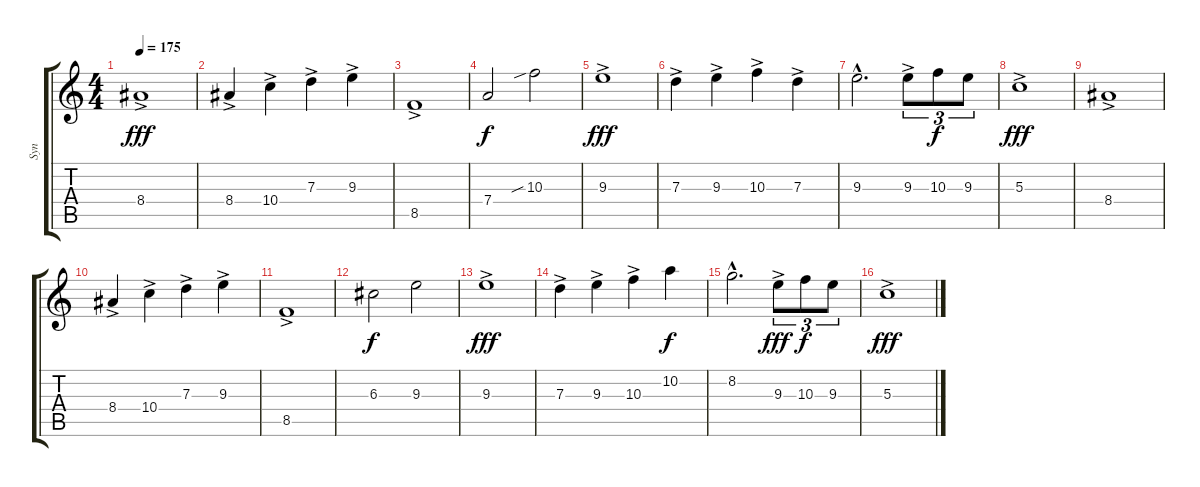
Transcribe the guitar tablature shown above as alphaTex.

\track ("Syn" "Syn") {instrument distortionguitar}
\staff {score tabs}
\tuning (E4 B3 G3 D3 A2 D2) {hide}
\ts (4 4)
\tempo 175
\clef g2
\ks c
8.4{ac}.1{dy fff} |
8.4{ac}.4 10.4{ac}.4 7.3{ac}.4 9.3{ac}.4 |
8.5{ac}.1 |
7.4.2{dy f} 10.3{sib}.2 |
9.3{ac}.1{dy fff} |
7.3{ac}.4 9.3{ac}.4 10.3{ac}.4 7.3{ac}.4 |
9.3{hac}.2{d} 9.3{ac}.8{tu (3 2)} 10.3.8{tu (3 2) dy f} 9.3.8{tu (3 2)} |
5.3{ac}.1{dy fff} |
8.4{ac}.1 |
8.4{ac}.4 10.4{ac}.4 7.3{ac}.4 9.3{ac}.4 |
8.5{ac}.1 |
6.3.2{dy f} 9.3.2 |
9.3{ac}.1{dy fff} |
7.3{ac}.4 9.3{ac}.4 10.3{ac}.4 10.2.4{dy f} |
8.2{hac}.2{d} 9.3{ac}.8{tu (3 2) dy fff} 10.3.8{tu (3 2) dy f} 9.3.8{tu (3 2)} |
5.3{ac}.1{dy fff}
